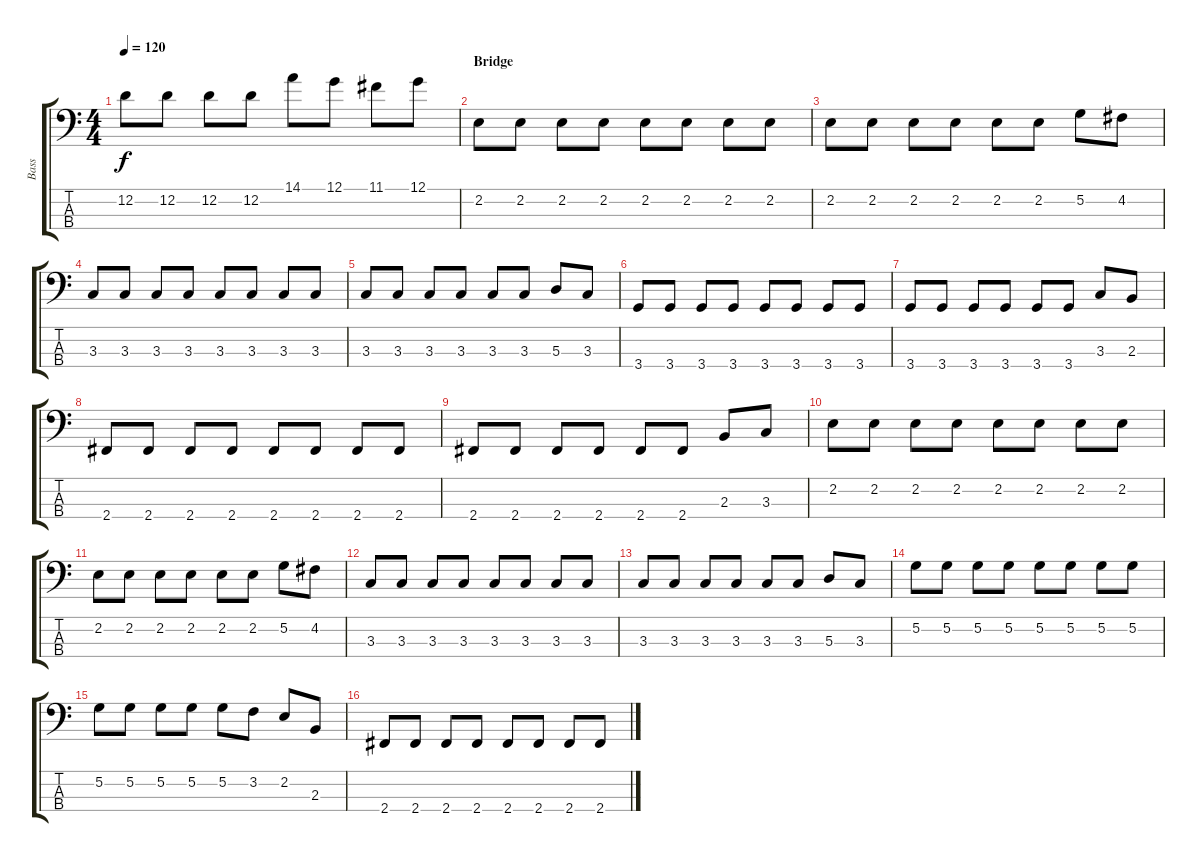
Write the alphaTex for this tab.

\track ("Bass" "Bass") {instrument electricbassfinger}
\staff {score tabs}
\tuning (G2 D2 A1 E1) {hide}
\ts (4 4)
\tempo 120
\clef f4
\ks c
12.2.8{dy f} 12.2.8 12.2.8 12.2.8 14.1.8 12.1.8 11.1.8 12.1.8 |
\section ("" "Bridge")
2.2.8 2.2.8 2.2.8 2.2.8 2.2.8 2.2.8 2.2.8 2.2.8 |
2.2.8 2.2.8 2.2.8 2.2.8 2.2.8 2.2.8 5.2.8 4.2.8 |
3.3.8 3.3.8 3.3.8 3.3.8 3.3.8 3.3.8 3.3.8 3.3.8 |
3.3.8 3.3.8 3.3.8 3.3.8 3.3.8 3.3.8 5.3.8 3.3.8 |
3.4.8 3.4.8 3.4.8 3.4.8 3.4.8 3.4.8 3.4.8 3.4.8 |
3.4.8 3.4.8 3.4.8 3.4.8 3.4.8 3.4.8 3.3.8 2.3.8 |
2.4.8 2.4.8 2.4.8 2.4.8 2.4.8 2.4.8 2.4.8 2.4.8 |
2.4.8 2.4.8 2.4.8 2.4.8 2.4.8 2.4.8 2.3.8 3.3.8 |
2.2.8 2.2.8 2.2.8 2.2.8 2.2.8 2.2.8 2.2.8 2.2.8 |
2.2.8 2.2.8 2.2.8 2.2.8 2.2.8 2.2.8 5.2.8 4.2.8 |
3.3.8 3.3.8 3.3.8 3.3.8 3.3.8 3.3.8 3.3.8 3.3.8 |
3.3.8 3.3.8 3.3.8 3.3.8 3.3.8 3.3.8 5.3.8 3.3.8 |
5.2.8 5.2.8 5.2.8 5.2.8 5.2.8 5.2.8 5.2.8 5.2.8 |
5.2.8 5.2.8 5.2.8 5.2.8 5.2.8 3.2.8 2.2.8 2.3.8 |
2.4.8 2.4.8 2.4.8 2.4.8 2.4.8 2.4.8 2.4.8 2.4.8
